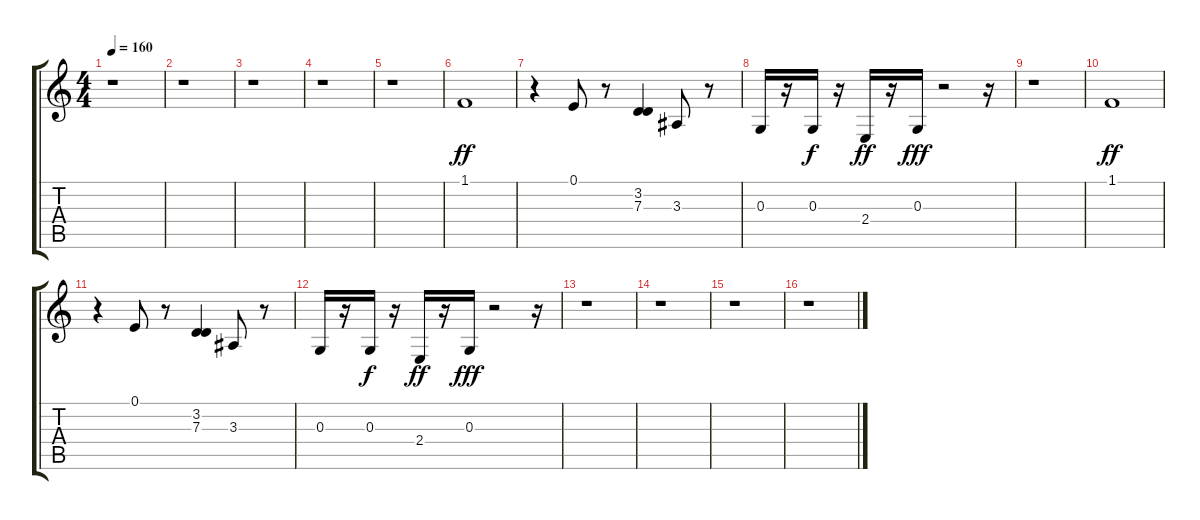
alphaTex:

\track "" {instrument tenorsax}
\staff {score tabs}
\tuning (E4 B3 G3 D3 A2 E2) {hide}
\ts (4 4)
\tempo 160
\clef g2
\ks c
r.1{dy fff} |
r.1 |
r.1 |
r.1 |
r.1 |
1.1.1{dy ff} |
r.4 0.1.8 r.8 (3.2 7.3).4 3.3.8 r.8 |
0.3.16 r.16 0.3.16{dy f} r.16 2.4.16{dy ff} r.16 0.3.16{dy fff} r.2 r.16 |
r.1 |
1.1.1{dy ff} |
r.4 0.1.8 r.8 (3.2 7.3).4 3.3.8 r.8 |
0.3.16 r.16 0.3.16{dy f} r.16 2.4.16{dy ff} r.16 0.3.16{dy fff} r.2 r.16 |
r.1 |
r.1 |
r.1 |
r.1
